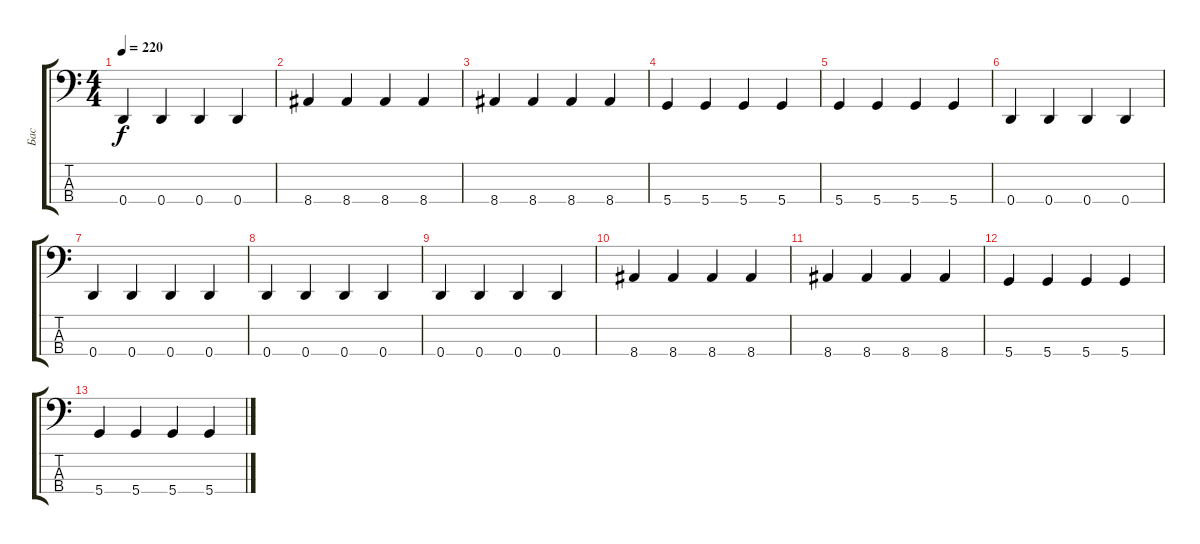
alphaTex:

\track ("Бас" "Бас") {instrument electricbassfinger}
\staff {score tabs}
\tuning (G2 D2 A1 D1) {hide}
\ts (4 4)
\tempo 220
\clef f4
\ks c
0.4.4{dy f} 0.4.4 0.4.4 0.4.4 |
8.4.4 8.4.4 8.4.4 8.4.4 |
8.4.4 8.4.4 8.4.4 8.4.4 |
5.4.4 5.4.4 5.4.4 5.4.4 |
5.4.4 5.4.4 5.4.4 5.4.4 |
0.4.4 0.4.4 0.4.4 0.4.4 |
0.4.4 0.4.4 0.4.4 0.4.4 |
0.4.4 0.4.4 0.4.4 0.4.4 |
0.4.4 0.4.4 0.4.4 0.4.4 |
8.4.4 8.4.4 8.4.4 8.4.4 |
8.4.4 8.4.4 8.4.4 8.4.4 |
5.4.4 5.4.4 5.4.4 5.4.4 |
5.4.4 5.4.4 5.4.4 5.4.4
